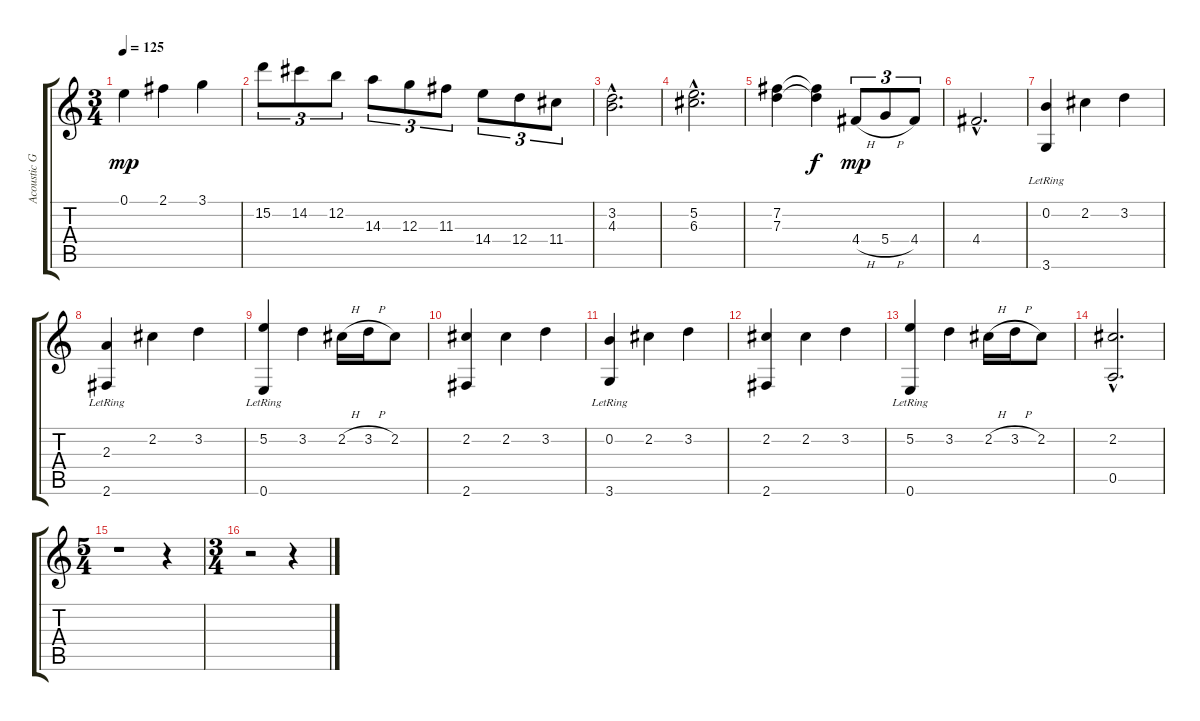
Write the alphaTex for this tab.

\track ("Acoustic Guitar 2" "Acoustic G") {instrument acousticguitarsteel}
\staff {score tabs}
\tuning (E4 B3 G3 D3 A2 E2) {hide}
\ts (3 4)
\tempo 125
\clef g2
\ks c
0.1.4{dy mp} 2.1.4 3.1.4 |
15.2.8{tu (3 2)} 14.2.8{tu (3 2)} 12.2.8{tu (3 2)} 14.3.8{tu (3 2)} 12.3.8{tu (3 2)} 11.3.8{tu (3 2)} 14.4.8{tu (3 2)} 12.4.8{tu (3 2)} 11.4.8{tu (3 2)} |
(3.2{hac} 4.3{hac}).2{d} |
(5.2{hac} 6.3{hac}).2{d} |
(7.2 7.3).4 (7.2{t} 7.3{t}).4{dy f} 4.4{h}.8{tu (3 2) dy mp} 5.4{h}.8{tu (3 2)} 4.4.8{tu (3 2)} |
4.4{hac}.2{d} |
(0.2 3.6{lr}).4 2.2.4 3.2.4 |
(2.3 2.6{lr}).4 2.2.4 3.2.4 |
(5.2 0.6{lr}).4 3.2.4 2.2{h}.16 3.2{h}.16 2.2.8 |
(2.2 2.6).4 2.2.4 3.2.4 |
(0.2 3.6{lr}).4 2.2.4 3.2.4 |
(2.2 2.6).4 2.2.4 3.2.4 |
(5.2 0.6{lr}).4 3.2.4 2.2{h}.16 3.2{h}.16 2.2.8 |
(2.2{hac} 0.5{hac}).2{d} |
\ts (5 4)
r.1 r.4 |
\ts (3 4)
r.2 r.4
